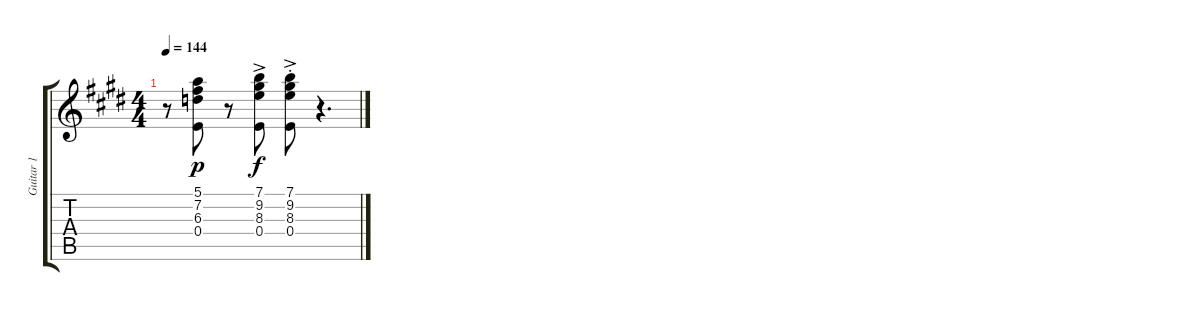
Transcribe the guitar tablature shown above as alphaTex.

\track ("Guitar 1" "Guitar 1") {instrument acousticguitarsteel}
\staff {score tabs}
\tuning (E4 B3 Ab3 E3 B2 E2) {hide}
\ts (4 4)
\tempo 144
\clef g2
\ks e
r.8{dy p} (5.1 7.2 6.3 0.4).8 r.8 (7.1{ac} 9.2{ac} 8.3{ac} 0.4{ac}).8{dy f} (7.1{ac st} 9.2{ac st} 8.3{ac st} 0.4{ac st}).8 r.4{d}
